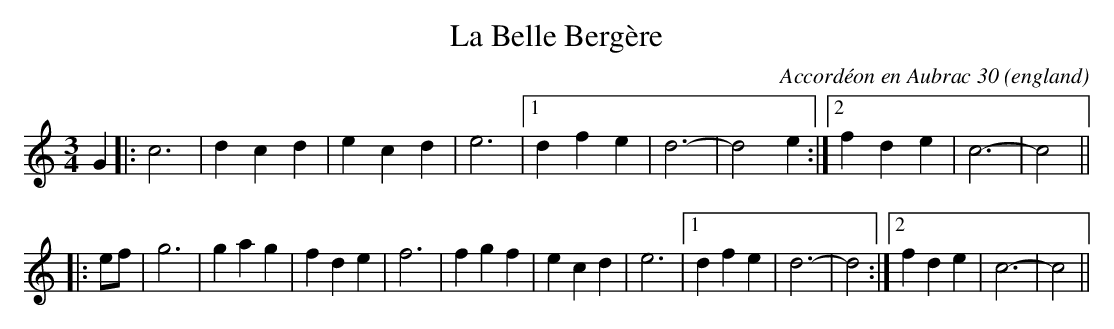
X:1
T:La Belle Bergère
O:england
C:Accordéon en Aubrac 30
M:3/4
L:1/4
K:C
G|:c3|dcd|ecd|e3|1 dfe|d3-|d2e:|2 fde|c3-|c2||
|:e/f/|g3|gag|fde|f3|fgf|ecd|\
e3|1 dfe|d3-|d2:|2 fde|c3-|c2||
